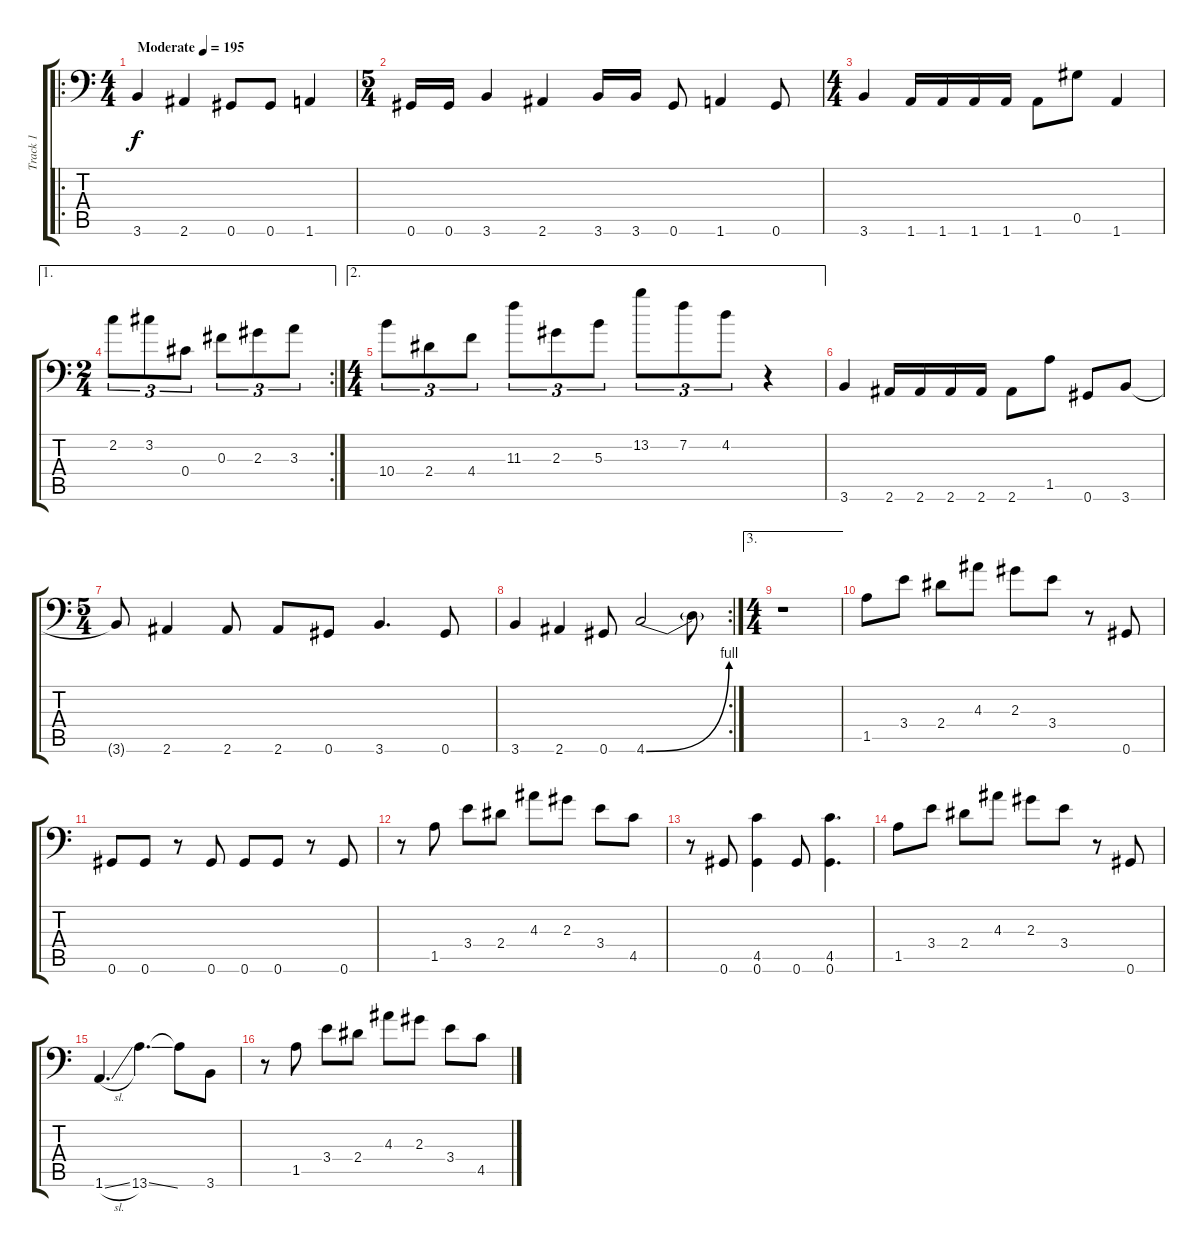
\track ("Track 1" "Track 1") {instrument distortionguitar}
\staff {score tabs}
\tuning (Eb4 Bb3 Gb3 Db3 Ab2 Ab1) {hide}
\ro
\ts (4 4)
\tempo (195 "Moderate")
\clef f4
\ks c
3.6.4{dy f instrument distortionguitar} 2.6.4 0.6.8 0.6.8 1.6.4 |
\ts (5 4)
0.6.16 0.6.16 3.6.4 2.6.4 3.6.16 3.6.16 0.6.8 1.6.4 0.6.8 |
\ts (4 4)
3.6.4 1.6.16 1.6.16 1.6.16 1.6.16 1.6.8 0.5.8 1.6.4 |
\ae 1
\rc 2
\ts (2 4)
2.2.8{tu (3 2)} 3.2.8{tu (3 2)} 0.4.8{tu (3 2)} 0.3.8{tu (3 2)} 2.3.8{tu (3 2)} 3.3.8{tu (3 2)} |
\ae 2
\ts (4 4)
10.4.8{tu (3 2)} 2.4.8{tu (3 2)} 4.4.8{tu (3 2)} 11.3.8{tu (3 2)} 2.3.8{tu (3 2)} 5.3.8{tu (3 2)} 13.2.8{tu (3 2)} 7.2.8{tu (3 2)} 4.2.8{tu (3 2)} r.4 |
3.6.4 2.6.16 2.6.16 2.6.16 2.6.16 2.6.8 1.5.8 0.6.8 3.6.8 |
\ts (5 4)
3.6{t}.8 2.6.4 2.6.8 2.6.8 0.6.8 3.6.4{d} 0.6.8 |
\rc 2
3.6.4 2.6.4 0.6.8 4.6{be (bend 0 0 60 4)}.2 4.6{t}.8 |
\ae 3
\ts (4 4)
r.1 |
1.5.8 3.4.8 2.4.8 4.3.8 2.3.8 3.4.8 r.8 0.6.8 |
0.6.8 0.6.8 r.8 0.6.8 0.6.8 0.6.8 r.8 0.6.8 |
r.8 1.5.8 3.4.8 2.4.8 4.3.8 2.3.8 3.4.8 4.5.8 |
r.8 0.6.8 (4.5 0.6).4 0.6.8 (4.5 0.6).4{d} |
1.5.8 3.4.8 2.4.8 4.3.8 2.3.8 3.4.8 r.8 0.6.8 |
1.6{sl}.4{d} 13.6{ss}.4{d} 13.6{t}.8 3.6.8 |
r.8 1.5.8 3.4.8 2.4.8 4.3.8 2.3.8 3.4.8 4.5.8
